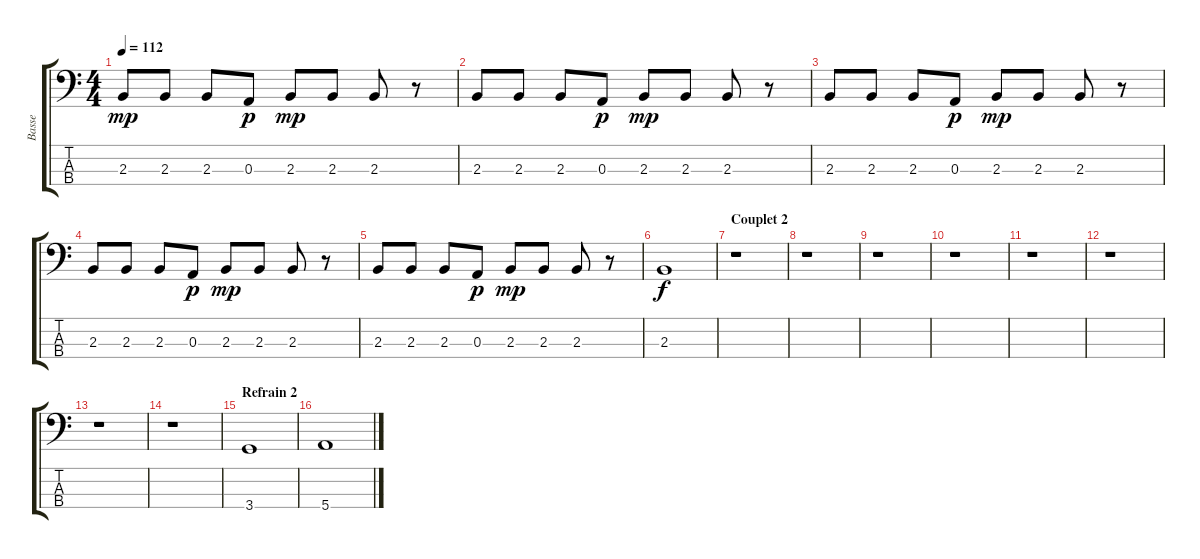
\track ("Basse" "Basse") {instrument electricbassfinger}
\staff {score tabs}
\tuning (G2 D2 A1 E1) {hide}
\ts (4 4)
\tempo 112
\clef f4
\ks c
2.3.8{dy mp} 2.3.8 2.3.8 0.3.8{dy p} 2.3.8{dy mp} 2.3.8 2.3.8 r.8 |
2.3.8 2.3.8 2.3.8 0.3.8{dy p} 2.3.8{dy mp} 2.3.8 2.3.8 r.8 |
2.3.8 2.3.8 2.3.8 0.3.8{dy p} 2.3.8{dy mp} 2.3.8 2.3.8 r.8 |
2.3.8 2.3.8 2.3.8 0.3.8{dy p} 2.3.8{dy mp} 2.3.8 2.3.8 r.8 |
2.3.8 2.3.8 2.3.8 0.3.8{dy p} 2.3.8{dy mp} 2.3.8 2.3.8 r.8 |
2.3.1{dy f} |
\section ("" "Couplet 2")
r.1 |
r.1 |
r.1 |
r.1 |
r.1 |
r.1 |
r.1 |
r.1 |
\section ("" "Refrain 2")
3.4.1 |
5.4.1
